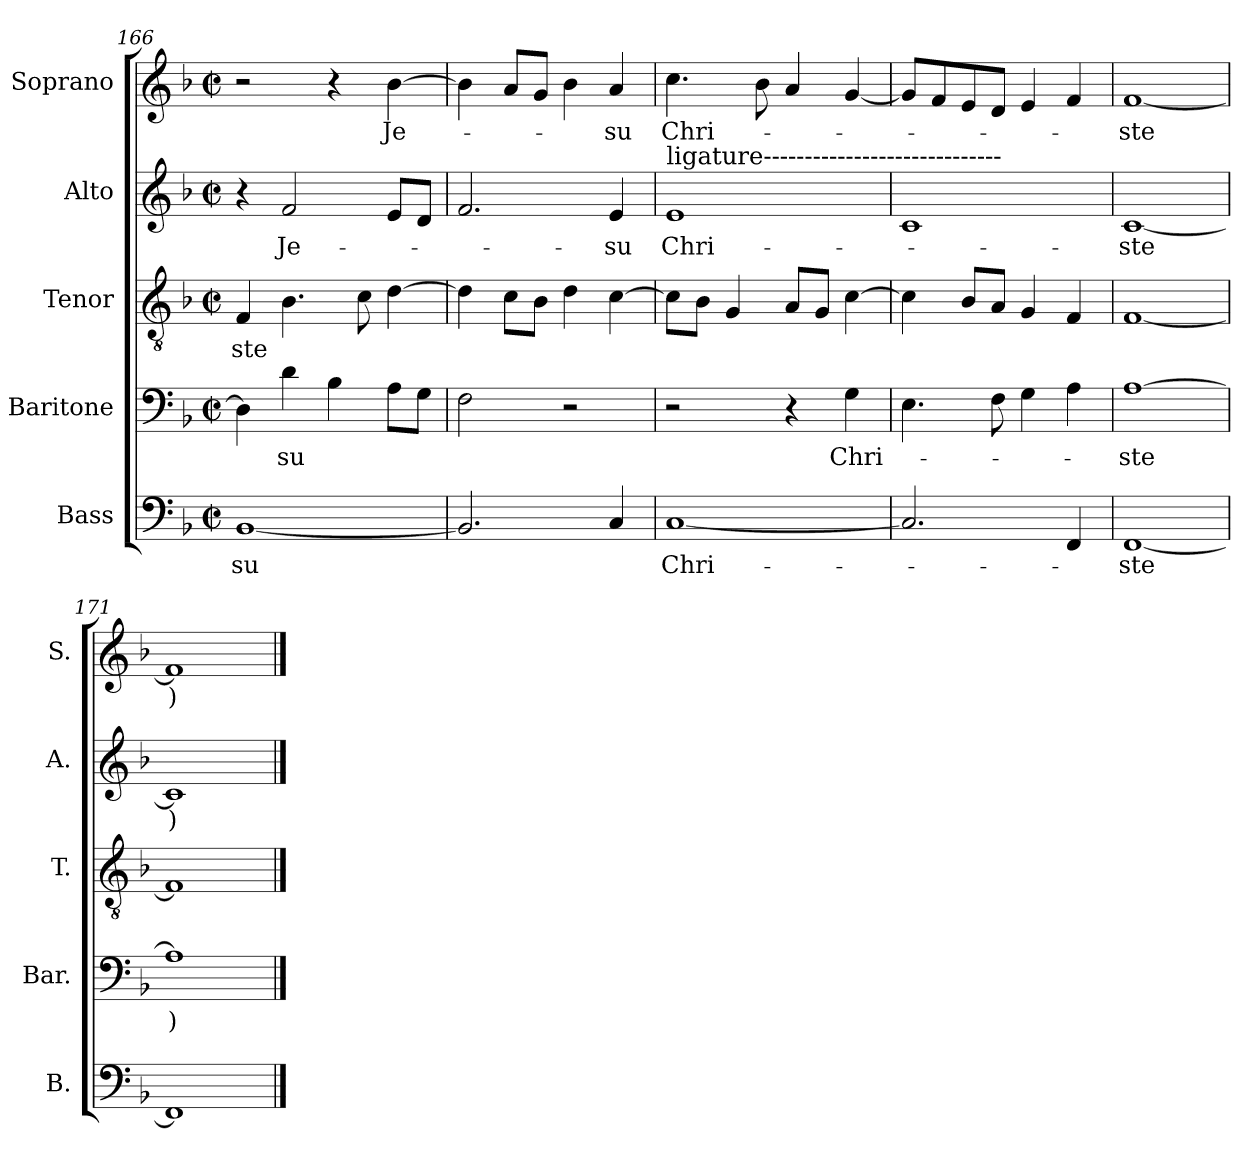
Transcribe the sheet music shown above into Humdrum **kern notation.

**kern	**text	**kern	**text	**kern	**text	**kern	**text	**kern	**text
*part5	*part5	*part4	*part4	*part3	*part3	*part2	*part2	*part1	*part1
*staff5	*staff5	*staff4	*staff4	*staff3	*staff3	*staff2	*staff2	*staff1	*staff1
*I"Bass	*	*I"Baritone	*	*I"Tenor	*	*I"Alto	*	*I"Soprano	*
*I'B.	*	*I'Bar.	*	*I'T.	*	*I'A.	*	*I'S.	*
*clefF4	*	*clefF4	*	*clefGv2	*	*clefG2	*	*clefG2	*
*k[b-]	*	*k[b-]	*	*k[b-]	*	*k[b-]	*	*k[b-]	*
*M2/2	*	*M2/2	*	*M2/2	*	*M2/2	*	*M2/2	*
*met(c|)	*	*met(c|)	*	*met(c|)	*	*met(c|)	*	*met(c|)	*
=166	=166	=166	=166	=166	=166	=166	=166	=166	=166
!	!LO:LY:b	!	!	!	!LO:LY:b	!	!	!	!
[1BB-	-su	4D\]	.	4F/	-ste	4r	.	2r	.
!	!	!	!LO:LY:b	!	!	!	!LO:LY:b	!	!
.	.	4d\	-su	4.B-\	.	2f/	Je-	.	.
.	.	4B-\	.	.	.	.	.	4r	.
.	.	.	.	8c\	.	.	.	.	.
!	!	!	!	!	!	!	!	!	!LO:LY:b
.	.	8A\L	.	[4d\	.	8e/L	.	[4b-\	Je-
.	.	8G\J	.	.	.	8d/J	.	.	.
=167	=167	=167	=167	=167	=167	=167	=167	=167	=167
2.BB-/]	.	2F\	.	4d\]	.	2.f/	.	4b-\]	.
.	.	.	.	8c\L	.	.	.	8a/L	.
.	.	.	.	8B-\J	.	.	.	8g/J	.
.	.	2r	.	4d\	.	.	.	4b-\	.
!	!	!	!	!	!	!	!LO:LY:b	!	!LO:LY:b
4C/	.	.	.	[4c\	.	4e/	-su	4a/	-su
=168	=168	=168	=168	=168	=168	=168	=168	=168	=168
!	!	!	!	!	!	!LO:TX:a:t=ligature-----------------------------	!	!	!
!	!LO:LY:b	!	!	!	!	!	!LO:LY:b	!	!LO:LY:b
[1C	Chri-	2r	.	8c\L]	.	1e	Chri-	4.cc\	Chri-
.	.	.	.	8B-\J	.	.	.	.	.
.	.	.	.	4G/	.	.	.	.	.
.	.	.	.	.	.	.	.	8b-\	.
.	.	4r	.	8A/L	.	.	.	4a/	.
.	.	.	.	8G/J	.	.	.	.	.
!	!	!	!LO:LY:b	!	!	!	!	!	!
.	.	4G\	Chri-	[4c\	.	.	.	[4g/	.
=169	=169	=169	=169	=169	=169	=169	=169	=169	=169
2.C/]	.	4.E\	.	4c\]	.	1c	.	8g/L]	.
.	.	.	.	.	.	.	.	8f/	.
.	.	.	.	8B-/L	.	.	.	8e/	.
.	.	8F\	.	8A/J	.	.	.	8d/J	.
.	.	4G\	.	4G/	.	.	.	4e/	.
4FF/	.	4A\	.	4F/	.	.	.	4f/	.
=170	=170	=170	=170	=170	=170	=170	=170	=170	=170
!	!LO:LY:b	!	!LO:LY:b	!	!	!	!LO:LY:b	!	!LO:LY:b
[1FF	-ste	[1A	-ste	[1F	.	[1c	-ste	[1f	-ste
=171	=171	=171	=171	=171	=171	=171	=171	=171	=171
!	!	!	!LO:LY:b	!	!	!	!LO:LY:b	!	!LO:LY:b
1FF]	.	1A]	)	1F]	.	1c]	)	1f]	)
==	==	==	==	==	==	==	==	==	==
*-	*-	*-	*-	*-	*-	*-	*-	*-	*-
